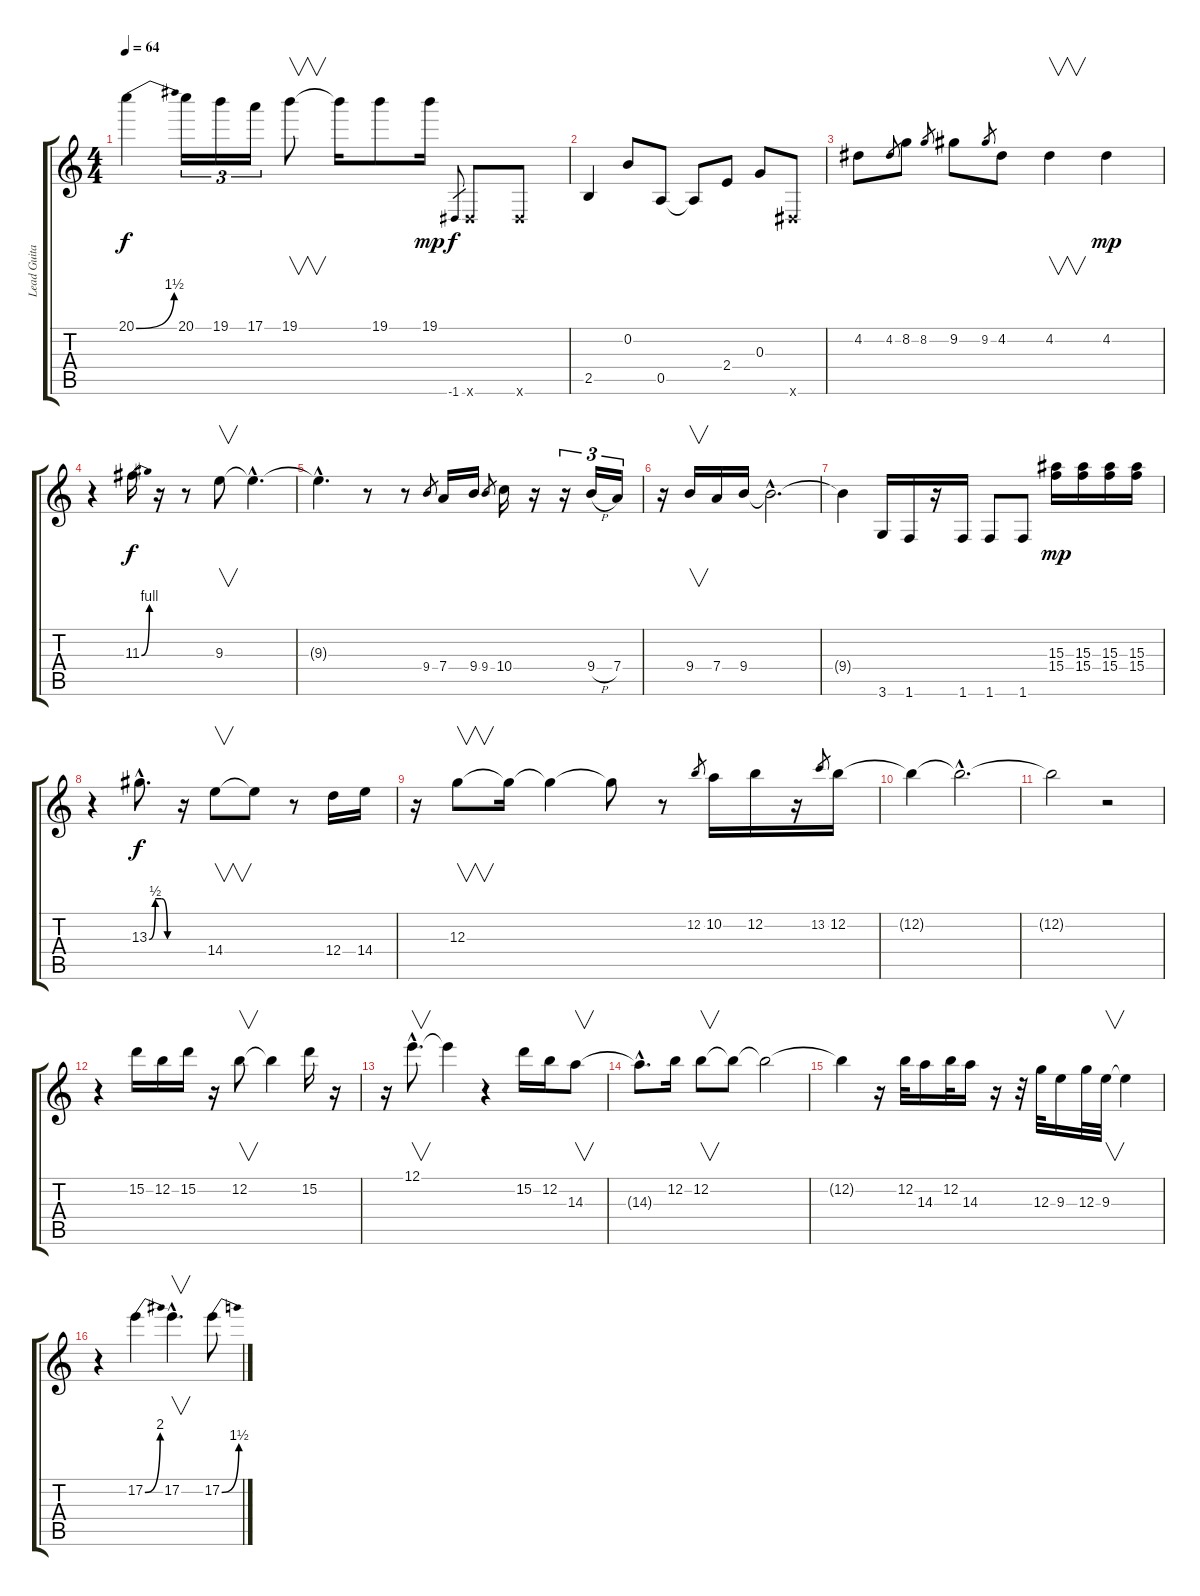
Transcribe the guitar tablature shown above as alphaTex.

\track ("Lead Guitar" "Lead Guita") {instrument overdrivenguitar}
\staff {score tabs}
\tuning (E4 B3 G3 D3 A2 E2) {hide}
\ts (4 4)
\tempo 64
\clef g2
\ks c
20.1{be (bend 0 0 60 6)}.4{dy f} 20.1.16{tu (3 2)} 19.1.16{tu (3 2)} 17.1.16{tu (3 2)} 19.1.8{v} 19.1{t}.16 19.1.8 19.1.16{dy mp} -1.6.8{gr dy f} -1.6{x}.8 -1.6{x}.8 |
2.5.4 0.2.8 0.5.8 0.5{t}.8 2.4.8 0.3.8 -1.6{x}.8 |
4.2.8 4.2.8{gr} 8.2.8 8.2.8{gr} 9.2.8 9.2.8{gr} 4.2.8 4.2.4{v} 4.2.4{dy mp} |
r.4 11.3{be (bend 0 0 60 4)}.16{dy f} r.16 r.8 9.3.8{v} 9.3{hac t}.4{d} |
9.3{hac t}.4{d} r.8 r.8 9.4.8{gr} 7.4.16 9.4.16 9.4.8{gr} 10.4.16 r.16 r.16{tu (3 2)} 9.4{h}.16{tu (3 2)} 7.4.16{tu (3 2)} |
r.16 9.4.16{v} 7.4.16 9.4.16 9.4{hac t}.2{d} |
9.4{t}.4 3.6.16 1.6.16 r.16 1.6.16 1.6.8 1.6.8 (15.3 15.4).16{dy mp} (15.3 15.4).16 (15.3 15.4).16 (15.3 15.4).16 |
r.4 13.3{be (custom 0 0 15 2 30 2 45 0 60 0) hac}.8{d dy f} r.16 14.4.8{v} 14.4{t}.8 r.8 12.4.16 14.4.16 |
r.16 12.3.8{v} 12.3{t}.16 12.3{t}.4 12.3{t}.8 r.8 12.2.8{gr} 10.2.16 12.2.16 r.16 13.2.8{gr} 12.2.16 |
12.2{t}.4 12.2{hac t}.2{d} |
12.2{t}.2 r.2 |
r.4 15.2.16 12.2.16 15.2.16 r.16 12.2.8{v} 12.2{t}.4 15.2.16 r.16 |
r.16 12.1{hac}.8{v d} 12.1{t}.4 r.4 15.2.16 12.2.16 14.3.8{v} |
14.3{hac t}.8{d} 12.2.16 12.2.8{v} 12.2{t}.8 12.2{t}.2 |
12.2{t}.4 r.16 12.2.32 14.3.16 12.2.32 14.3.16 r.16 r.32 12.3.32 9.3.16 12.3.32 9.3.32{v} 9.3{t}.4 |
r.4 17.2{be (bend 0 0 60 8)}.4 17.2{hac}.4{v d} 17.2{be (bend 0 0 60 6)}.8
